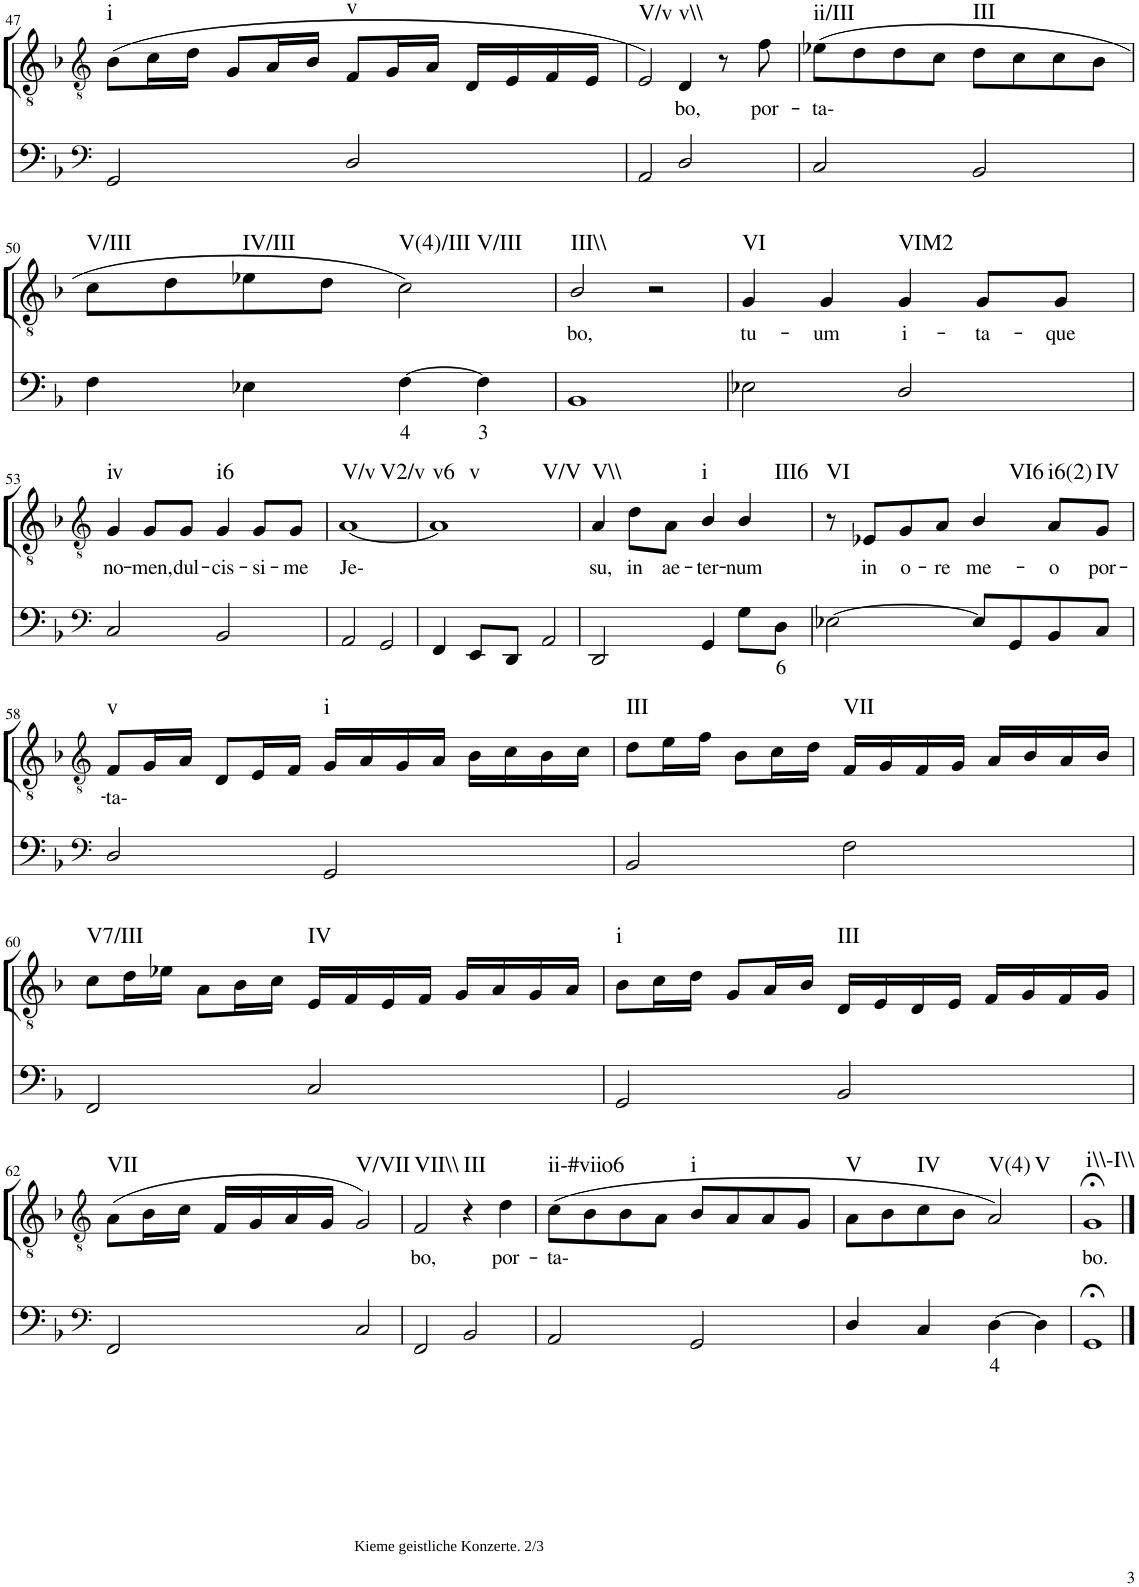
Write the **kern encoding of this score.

**kern	**text	**kern	**text	**harte
*part2	*part2	*part1	*part1	*part1
*staff2	*staff2	*staff1	*staff1	*
*I"Continuo	*	*I"Tenor	*	*
!!LO:PB:g=z
*clefF4	*	*clefGv2	*	*
*k[b-]	*	*k[b-]	*	*
*M4/4	*	*M4/4	*	*
=47	=47	=47	=47	=47
!	!	!	!	!LO:H:kt=i
2GG/	.	(8B-\L	.	N
.	.	16c\L	.	.
.	.	16d\JJ	.	.
.	.	8G/L	.	.
.	.	16A/L	.	.
.	.	16B-/JJ	.	.
!	!	!	!	!LO:H:kt=v
2D/	.	8F/L	.	N
.	.	16G/L	.	.
.	.	16A/JJ	.	.
.	.	16D/LL	.	.
.	.	16E/	.	.
.	.	16F/	.	.
.	.	16E/JJ	.	.
=48	=48	=48	=48	=48
!	!	!	!	!LO:H:kt=V/v
2AA/	.	2E/)	.	N
!	!	!	!LO:LY:b	!LO:H:kt=v\\
2D/	.	4D/	bo,	N
.	.	8r	.	.
!	!	!	!LO:LY:b	!
.	.	8f\	por-	.
=49	=49	=49	=49	=49
!	!	!	!LO:LY:b	!LO:H:kt=ii/III
2C/	.	(8e-X\L	ta-	N
.	.	8d\	.	.
.	.	8d\	.	.
.	.	8c\J	.	.
!	!	!	!	!LO:H:kt=III
2BB-/	.	8d\L	.	N
.	.	8c\	.	.
.	.	8c\	.	.
.	.	8B-\J	.	.
!!LO:LB:g=z
=50	=50	=50	=50	=50
!	!	!	!	!LO:H:kt=V/III
4F\	.	8c\L	.	N
.	.	8d\	.	.
!	!	!	!	!LO:H:kt=IV/III
4E-X\	.	8e-X\	.	N
.	.	8d\J	.	.
!	!LO:LY:b	!	!	!LO:H:n=1:kt=V(4)/III
!	!	!	!	!LO:H:n=2:kt=V/III
[4F\	4	2c\)	.	N N
!	!LO:LY:b	!	!	!
4F\]	3	.	.	.
=51	=51	=51	=51	=51
!	!	!	!LO:LY:b	!LO:H:kt=III\\
1BB-	.	2B-/	bo,	N
.	.	2r	.	.
=52	=52	=52	=52	=52
!	!	!	!LO:LY:b	!LO:H:kt=VI
2E-X\	.	4G/	tu-	N
!	!	!	!LO:LY:b	!
.	.	4G/	um	.
!	!	!	!LO:LY:b	!LO:H:kt=VIM2
2D/	.	4G/	i-	N
!	!	!	!LO:LY:b	!
.	.	8G/L	ta-	.
!	!	!	!LO:LY:b	!
.	.	8G/J	que	.
!!LO:LB:g=z
=53	=53	=53	=53	=53
*clefF4	*	*clefGv2	*	*
!	!	!	!LO:LY:b	!LO:H:kt=iv
2C/	.	4G/	no-	N
!	!	!	!LO:LY:b	!
.	.	8G/L	men,	.
!	!	!	!LO:LY:b	!
.	.	8G/J	dul-	.
!	!	!	!LO:LY:b	!LO:H:kt=i6
2BB-/	.	4G/	cis-	N
!	!	!	!LO:LY:b	!
.	.	8G/L	si-	.
!	!	!	!LO:LY:b	!
.	.	8G/J	me	.
=54	=54	=54	=54	=54
!	!	!	!LO:LY:b	!LO:H:n=1:kt=V/v
!	!	!	!	!LO:H:n=2:kt=V2/v
2AA/	.	[1A	Je-	N N
2GG/	.	.	.	.
=55	=55	=55	=55	=55
!	!	!	!	!LO:H:n=1:kt=v6
!	!	!	!	!LO:H:n=2:kt=v
!	!	!	!	!LO:H:n=3:kt=V/V
4FF/	.	1A]	.	N N N
8EE/L	.	.	.	.
8DD/J	.	.	.	.
2AA/	.	.	.	.
=56	=56	=56	=56	=56
!	!	!	!LO:LY:b	!LO:H:kt=V\\
2DD/	.	4A/	su,	N
!	!	!	!LO:LY:b	!
.	.	8d\L	in	.
!	!	!	!LO:LY:b	!
.	.	8A\J	ae-	.
!	!	!	!LO:LY:b	!LO:H:kt=i
4GG/	.	4B-/	ter-	N
!	!	!	!LO:LY:b	!LO:H:kt=III6
8G\L	.	4B-/	num	N
!	!LO:LY:b	!	!	!
8D\J	6	.	.	.
=57	=57	=57	=57	=57
!	!	!	!	!LO:H:kt=VI
[2E-X\	.	8r	.	N
!	!	!	!LO:LY:b	!
.	.	8E-X/L	in	.
!	!	!	!LO:LY:b	!
.	.	8G/	o-	.
!	!	!	!LO:LY:b	!
.	.	8A/J	re	.
!	!	!	!LO:LY:b	!LO:H:kt=VI6
8E-/L]	.	4B-/	me-	N
8GG/	.	.	.	.
!	!	!	!LO:LY:b	!LO:H:kt=i6(2)
8BB-/	.	8A/L	o	N
!	!	!	!LO:LY:b	!LO:H:kt=IV
8C/J	.	8G/J	por-	N
!!LO:LB:g=z
=58	=58	=58	=58	=58
*clefF4	*	*clefGv2	*	*
!	!	!	!LO:LY:b	!LO:H:kt=v
2D/	.	8F/L	ta-	N
.	.	16G/L	.	.
.	.	16A/JJ	.	.
.	.	8D/L	.	.
.	.	16E/L	.	.
.	.	16F/JJ	.	.
!	!	!	!	!LO:H:kt=i
2GG/	.	16G/LL	.	N
.	.	16A/	.	.
.	.	16G/	.	.
.	.	16A/JJ	.	.
.	.	16B-\LL	.	.
.	.	16c\	.	.
.	.	16B-\	.	.
.	.	16c\JJ	.	.
=59	=59	=59	=59	=59
!	!	!	!	!LO:H:kt=III
2BB-/	.	8d\L	.	N
.	.	16e\L	.	.
.	.	16f\JJ	.	.
.	.	8B-\L	.	.
.	.	16c\L	.	.
.	.	16d\JJ	.	.
!	!	!	!	!LO:H:kt=VII
2F\	.	16F/LL	.	N
.	.	16G/	.	.
.	.	16F/	.	.
.	.	16G/JJ	.	.
.	.	16A/LL	.	.
.	.	16B-/	.	.
.	.	16A/	.	.
.	.	16B-/JJ	.	.
!!LO:LB:g=z
=60	=60	=60	=60	=60
!	!	!	!	!LO:H:kt=V7/III
2FF/	.	8c\L	.	N
.	.	16d\L	.	.
.	.	16e-X\JJ	.	.
.	.	8A\L	.	.
.	.	16B-\L	.	.
.	.	16c\JJ	.	.
!	!	!	!	!LO:H:kt=IV
2C/	.	16E/LL	.	N
.	.	16F/	.	.
.	.	16E/	.	.
.	.	16F/JJ	.	.
.	.	16G/LL	.	.
.	.	16A/	.	.
.	.	16G/	.	.
.	.	16A/JJ	.	.
=61	=61	=61	=61	=61
!	!	!	!	!LO:H:kt=i
2GG/	.	8B-\L	.	N
.	.	16c\L	.	.
.	.	16d\JJ	.	.
.	.	8G/L	.	.
.	.	16A/L	.	.
.	.	16B-/JJ	.	.
!	!	!	!	!LO:H:kt=III
2BB-/	.	16D/LL	.	N
.	.	16E/	.	.
.	.	16D/	.	.
.	.	16E/JJ	.	.
.	.	16F/LL	.	.
.	.	16G/	.	.
.	.	16F/	.	.
.	.	16G/JJ	.	.
!!LO:LB:g=z
=62	=62	=62	=62	=62
*clefF4	*	*clefGv2	*	*
!	!	!	!	!LO:H:kt=VII
2FF/	.	(8A\L	.	N
.	.	16B-\L	.	.
.	.	16c\JJ	.	.
.	.	16F/LL	.	.
.	.	16G/	.	.
.	.	16A/	.	.
.	.	16G/JJ	.	.
!	!	!	!	!LO:H:kt=V/VII
2C/	.	2G/)	.	N
=63	=63	=63	=63	=63
!LO:TX:b:t=Kieme geistliche Konzerte. 2/3	!	!	!	!
!	!	!	!LO:LY:b	!LO:H:kt=VII\\
2FF/	.	2F/	bo,	N
!	!	!	!	!LO:H:kt=III
2BB-/	.	4r	.	N
!	!	!	!LO:LY:b	!
.	.	4d\	por-	.
=64	=64	=64	=64	=64
!	!	!	!LO:LY:b	!LO:H:kt=ii-#viio6
2AA/	.	(8c\L	ta-	N
.	.	8B-\	.	.
.	.	8B-\	.	.
.	.	8A\J	.	.
!	!	!	!	!LO:H:kt=i
2GG/	.	8B-/L	.	N
.	.	8A/	.	.
.	.	8A/	.	.
.	.	8G/J	.	.
=65	=65	=65	=65	=65
!	!	!	!	!LO:H:kt=V
4D/	.	8A\L	.	N
.	.	8B-\	.	.
!	!	!	!	!LO:H:kt=IV
4C/	.	8c\	.	N
.	.	8B-\J	.	.
!	!LO:LY:b	!	!	!LO:H:n=1:kt=V(4)
!	!	!	!	!LO:H:n=2:kt=V
[4D\	4	2A/)	.	N N
4D\]	.	.	.	.
=66	=66	=66	=66	=66
!	!	!	!LO:LY:b	!LO:H:kt=i\\-I\\
1GG;<	.	1G;<	bo.	N
==	==	==	==	==
*-	*-	*-	*-	*-
